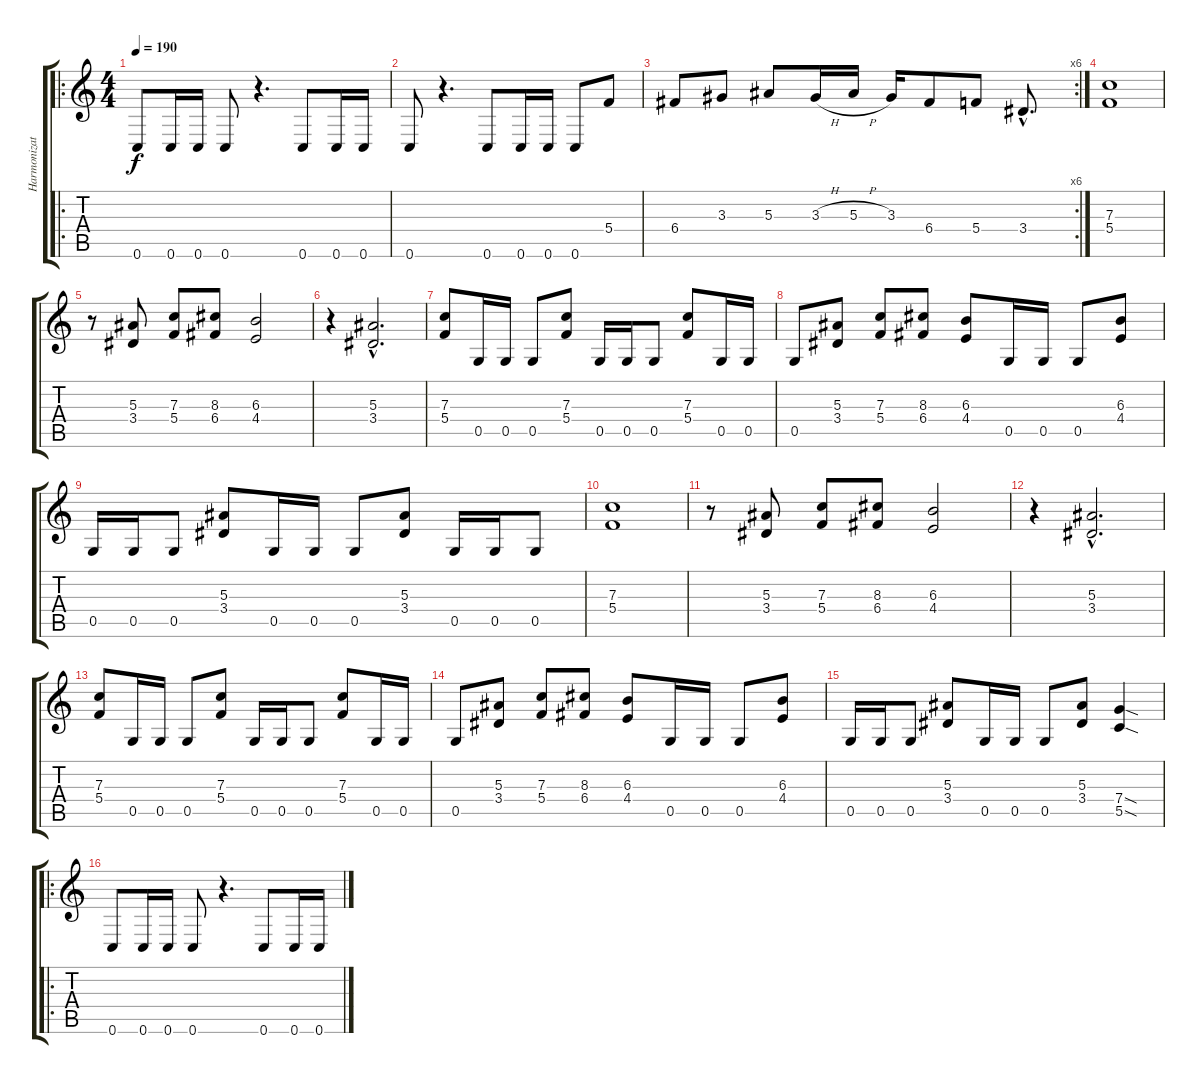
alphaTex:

\track ("Harmonization" "Harmonizat") {instrument distortionguitar}
\staff {score tabs}
\tuning (D4 A3 F3 C3 G2 C2) {hide}
\ro
\ts (4 4)
\tempo 190
\clef g2
\ks c
0.6.8{dy f instrument distortionguitar} 0.6.16 0.6.16 0.6.8 r.4{d} 0.6.8 0.6.16 0.6.16 |
0.6.8 r.4{d} 0.6.8 0.6.16 0.6.16 0.6.8 5.4.8 |
\rc 6
6.4.8 3.3.8 5.3.8 3.3{h}.16 5.3{h}.16 3.3.16 6.4.8 5.4.8 3.4{hac}.8{d} |
(7.3 5.4).1 |
r.8 (5.3 3.4).8 (7.3 5.4).8 (8.3 6.4).8 (6.3 4.4).2 |
r.4 (5.3{hac} 3.4{hac}).2{d} |
(7.3 5.4).8 0.5.16 0.5.16 0.5.8 (7.3 5.4).8 0.5.16 0.5.16 0.5.8 (7.3 5.4).8 0.5.16 0.5.16 |
0.5.8 (5.3 3.4).8 (7.3 5.4).8 (8.3 6.4).8 (6.3 4.4).8 0.5.16 0.5.16 0.5.8 (6.3 4.4).8 |
0.5.16 0.5.16 0.5.8 (5.3 3.4).8 0.5.16 0.5.16 0.5.8 (5.3 3.4).8 0.5.16 0.5.16 0.5.8 |
(7.3 5.4).1 |
r.8 (5.3 3.4).8 (7.3 5.4).8 (8.3 6.4).8 (6.3 4.4).2 |
r.4 (5.3{hac} 3.4{hac}).2{d} |
(7.3 5.4).8 0.5.16 0.5.16 0.5.8 (7.3 5.4).8 0.5.16 0.5.16 0.5.8 (7.3 5.4).8 0.5.16 0.5.16 |
0.5.8 (5.3 3.4).8 (7.3 5.4).8 (8.3 6.4).8 (6.3 4.4).8 0.5.16 0.5.16 0.5.8 (6.3 4.4).8 |
0.5.16 0.5.16 0.5.8 (5.3 3.4).8 0.5.16 0.5.16 0.5.8 (5.3 3.4).8 (7.4{sod} 5.5{sod}).4 |
\ro
0.6.8 0.6.16 0.6.16 0.6.8 r.4{d} 0.6.8 0.6.16 0.6.16
